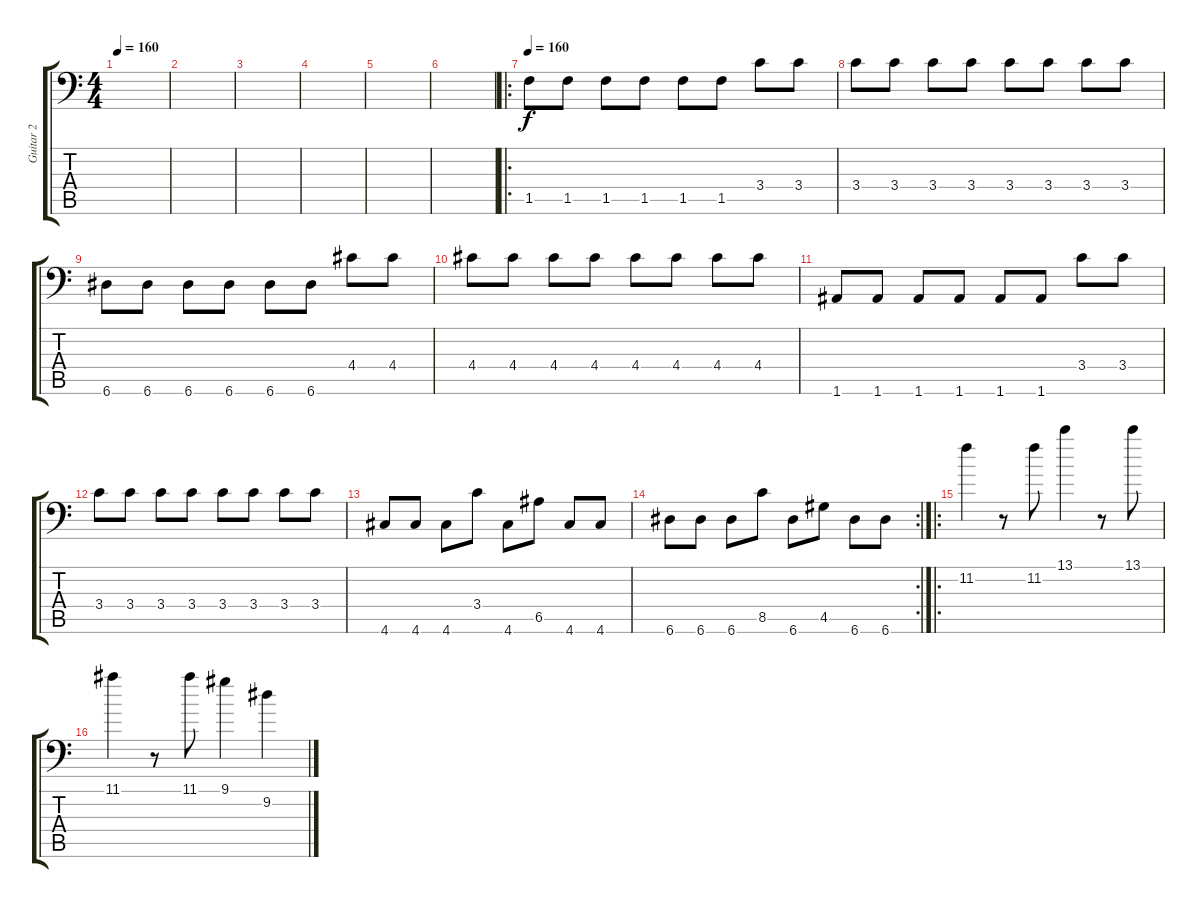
\track ("Guitar 2" "Guitar 2") {instrument distortionguitar}
\staff {score tabs}
\tuning (B3 Gb3 D3 A2 E2 A1) {hide}
\ts (4 4)
\tempo 160
\clef f4
\ks c
|
|
|
|
|
|
\ro
\tempo 160
1.5.8 1.5.8 1.5.8 1.5.8 1.5.8 1.5.8 3.4.8 3.4.8 |
3.4.8 3.4.8 3.4.8 3.4.8 3.4.8 3.4.8 3.4.8 3.4.8 |
6.6.8 6.6.8 6.6.8 6.6.8 6.6.8 6.6.8 4.4.8 4.4.8 |
4.4.8 4.4.8 4.4.8 4.4.8 4.4.8 4.4.8 4.4.8 4.4.8 |
1.6.8 1.6.8 1.6.8 1.6.8 1.6.8 1.6.8 3.4.8 3.4.8 |
3.4.8 3.4.8 3.4.8 3.4.8 3.4.8 3.4.8 3.4.8 3.4.8 |
4.6.8 4.6.8 4.6.8 3.4.8 4.6.8 6.5.8 4.6.8 4.6.8 |
\rc 2
6.6.8 6.6.8 6.6.8 8.5.8 6.6.8 4.5.8 6.6.8 6.6.8 |
\ro
11.2.4 r.8 11.2.8 13.1.4 r.8 13.1.8 |
11.1.4 r.8 11.1.8 9.1.4 9.2.4
